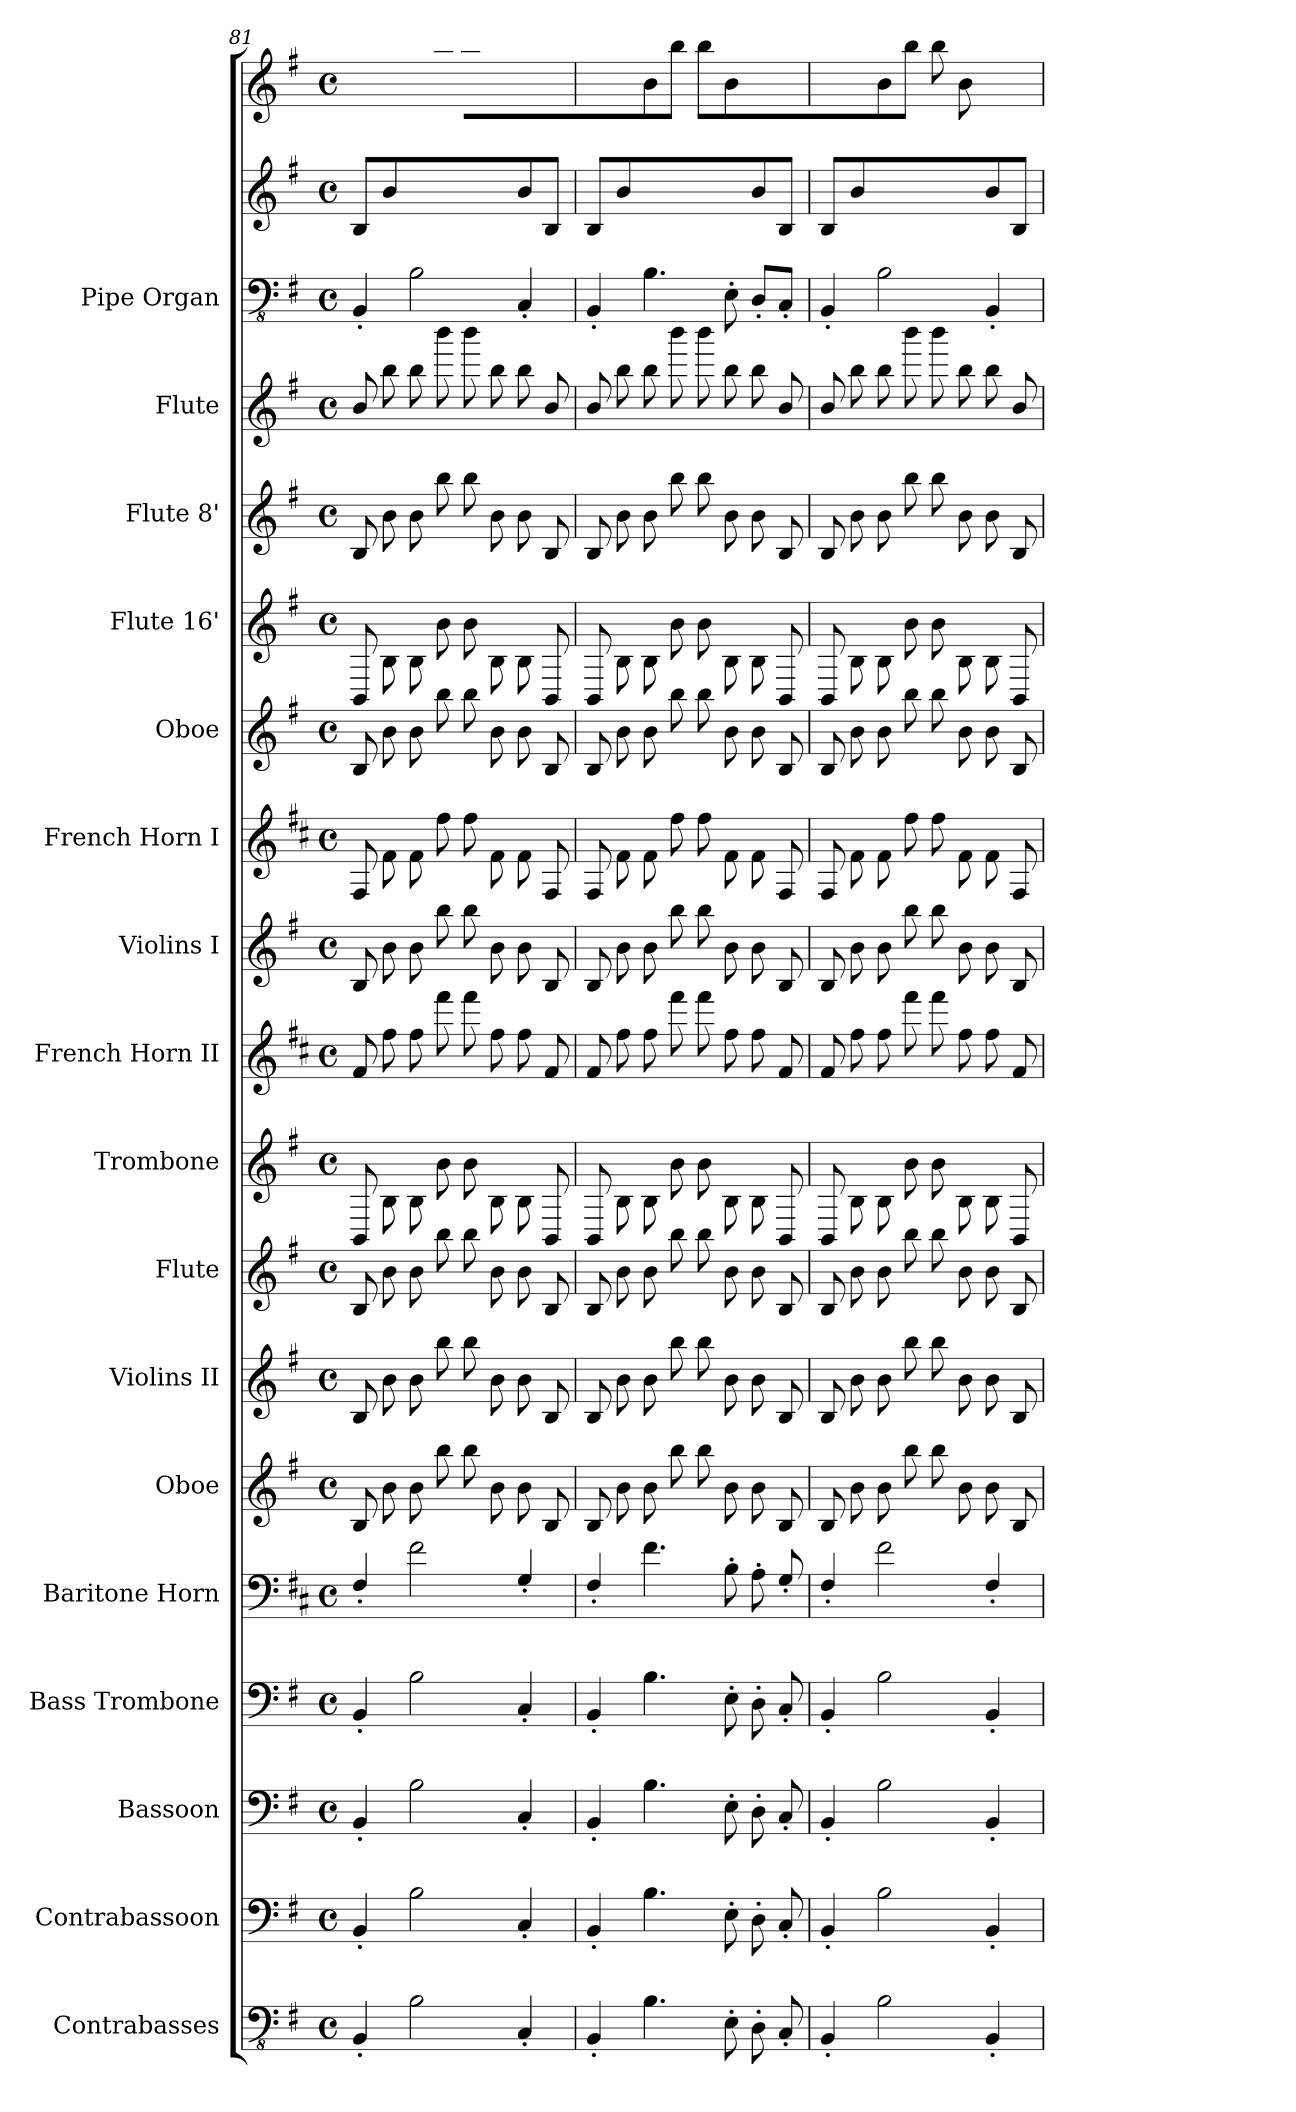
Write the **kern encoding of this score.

**kern	**kern	**kern	**kern	**kern	**kern	**kern	**kern	**kern	**kern	**kern	**kern	**kern	**kern	**kern	**kern	**kern	**kern	**kern
*part17	*part16	*part15	*part14	*part13	*part12	*part11	*part10	*part9	*part8	*part7	*part6	*part5	*part4	*part3	*part2	*part1	*part1	*part1
*staff19	*staff18	*staff17	*staff16	*staff15	*staff14	*staff13	*staff12	*staff11	*staff10	*staff9	*staff8	*staff7	*staff6	*staff5	*staff4	*staff3	*staff2	*staff1
*I"Contrabasses	*I"Contrabassoon	*I"Bassoon	*I"Bass Trombone	*I"Baritone Horn	*I"Oboe	*I"Violins II	*I"Flute	*I"Trombone	*I"French Horn II	*I"Violins I	*I"French Horn I	*I"Oboe	*I"Flute 16'	*I"Flute 8'	*I"Flute	*I"Pipe Organ	*	*
*I'Cbs.	*I'Cbsn.	*I'Bsn.	*I'B. Tbn.	*I'Bar. Hn.	*I'Ob.	*I'Vlns. II	*I'Fl.	*I'Tbn.	*I'Fr. Hrn. II	*I'Vlns. I	*I'Fr. Hrn. I	*I'Ob.	*I'Fl. 16'	*I'Fl. 8'	*I'Fl.	*I'Org.	*	*
*clefFv4	*clefF4	*clefF4	*clefF4	*clefF4	*clefG2	*clefG2	*clefG2	*clefG2	*clefG2	*clefG2	*clefG2	*clefG2	*clefG2	*clefG2	*clefG2	*clefFv4	*clefG2	*clefG2
*	*ITrd7c12	*	*	*ITrd4c7	*	*	*	*	*ITrd4c7	*	*ITrd4c7	*	*	*	*	*	*	*
*k[f#]	*k[f#]	*k[f#]	*k[f#]	*k[f#]	*k[f#]	*k[f#]	*k[f#]	*k[f#]	*k[f#]	*k[f#]	*k[f#]	*k[f#]	*k[f#]	*k[f#]	*k[f#]	*k[f#]	*k[f#]	*k[f#]
*M4/4	*M4/4	*M4/4	*M4/4	*M4/4	*M4/4	*M4/4	*M4/4	*M4/4	*M4/4	*M4/4	*M4/4	*M4/4	*M4/4	*M4/4	*M4/4	*M4/4	*M4/4	*M4/4
*met(c)	*met(c)	*met(c)	*met(c)	*met(c)	*met(c)	*met(c)	*met(c)	*met(c)	*met(c)	*met(c)	*met(c)	*met(c)	*met(c)	*met(c)	*met(c)	*met(c)	*met(c)	*met(c)
=81	=81	=81	=81	=81	=81	=81	=81	=81	=81	=81	=81	=81	=81	=81	=81	=81	=81	=81
*	*	*	*	*	*	*	*	*	*	*	*	*	*	*	*	*	*^	*
4BBB'!/	4BBB'!/	4BB'!/	4BB'!/	4BB'!/	8B!/	8B!/	8B!/	8BB!/	8B!/	8B!/	8BB!/	8B/	8BB!/	8B!/	8b/	4BBB'/	8B/L	1ryy	4ryy
.	.	.	.	.	8b!\	8b!\	8b!\	8B!\	8b!\	8b!\	8B!\	8b\	8B!\	8b!\	8bb\	.	8b/	.	.
2BB!\	2BB!\	2B!\	2B!\	2B!\	8b!\	8b!\	8b!\	8B!\	8b!\	8b!\	8B!\	8b\	8B!\	8b!\	8bb\	2BB\	2ryy	.	8b\
.	.	.	.	.	8bb!\	8bb!\	8bb!\	8b!\	8bb!\	8bb!\	8b!\	8bb\	8b!\	8bb!\	8bbb\	.	.	.	8bb\J
.	.	.	.	.	8bb!\	8bb!\	8bb!\	8b!\	8bb!\	8bb!\	8b!\	8bb\	8b!\	8bb!\	8bbb\	.	.	.	8bb\L
.	.	.	.	.	8b!\	8b!\	8b!\	8B!\	8b!\	8b!\	8B!\	8b\	8B!\	8b!\	8bb\	.	.	.	8b\
4CC'!/	4CC'!/	4C'!/	4C'!/	4C'!/	8b!\	8b!\	8b!\	8B!\	8b!\	8b!\	8B!\	8b\	8B!\	8b!\	8bb\	4CC'/	8b/	.	4ryy
.	.	.	.	.	8B!/	8B!/	8B!/	8BB!/	8B!/	8B!/	8BB!/	8B/	8BB!/	8B!/	8b/	.	8B/J	.	.
=82	=82	=82	=82	=82	=82	=82	=82	=82	=82	=82	=82	=82	=82	=82	=82	=82	=82	=82	=82
4BBB'!/	4BBB'!/	4BB'!/	4BB'!/	4BB'!/	8B!/	8B!/	8B!/	8BB!/	8B!/	8B!/	8BB!/	8B/	8BB!/	8B!/	8b/	4BBB'/	8B/L	1ryy	4ryy
.	.	.	.	.	8b!\	8b!\	8b!\	8B!\	8b!\	8b!\	8B!\	8b\	8B!\	8b!\	8bb\	.	8b/	.	.
4.BB!\	4.BB!\	4.B!\	4.B!\	4.B!\	8b!\	8b!\	8b!\	8B!\	8b!\	8b!\	8B!\	8b\	8B!\	8b!\	8bb\	4.BB\	2ryy	.	8b\
.	.	.	.	.	8bb!\	8bb!\	8bb!\	8b!\	8bb!\	8bb!\	8b!\	8bb\	8b!\	8bb!\	8bbb\	.	.	.	8bb\J
.	.	.	.	.	8bb!\	8bb!\	8bb!\	8b!\	8bb!\	8bb!\	8b!\	8bb\	8b!\	8bb!\	8bbb\	.	.	.	8bb\L
8EE'!\	8EE'!\	8E'!\	8E'!\	8E'!\	8b!\	8b!\	8b!\	8B!\	8b!\	8b!\	8B!\	8b\	8B!\	8b!\	8bb\	8EE'\	.	.	8b\
8DD'!\	8DD'!\	8D'!\	8D'!\	8D'!\	8b!\	8b!\	8b!\	8B!\	8b!\	8b!\	8B!\	8b\	8B!\	8b!\	8bb\	8DD'/L	8b/	.	4ryy
8CC'!/	8CC'!/	8C'!/	8C'!/	8C'!/	8B!/	8B!/	8B!/	8BB!/	8B!/	8B!/	8BB!/	8B/	8BB!/	8B!/	8b/	8CC'/J	8B/J	.	.
=83	=83	=83	=83	=83	=83	=83	=83	=83	=83	=83	=83	=83	=83	=83	=83	=83	=83	=83	=83
4BBB'!/	4BBB'!/	4BB'!/	4BB'!/	4BB'!/	8B!/	8B!/	8B!/	8BB!/	8B!/	8B!/	8BB!/	8B/	8BB!/	8B!/	8b/	4BBB'/	8B/L	1ryy	4ryy
.	.	.	.	.	8b!\	8b!\	8b!\	8B!\	8b!\	8b!\	8B!\	8b\	8B!\	8b!\	8bb\	.	8b/	.	.
2BB!\	2BB!\	2B!\	2B!\	2B!\	8b!\	8b!\	8b!\	8B!\	8b!\	8b!\	8B!\	8b\	8B!\	8b!\	8bb\	2BB\	2ryy	.	8b\
.	.	.	.	.	8bb!\	8bb!\	8bb!\	8b!\	8bb!\	8bb!\	8b!\	8bb\	8b!\	8bb!\	8bbb\	.	.	.	8bb\J
.	.	.	.	.	8bb!\	8bb!\	8bb!\	8b!\	8bb!\	8bb!\	8b!\	8bb\	8b!\	8bb!\	8bbb\	.	.	.	8bb\L
.	.	.	.	.	8b!\	8b!\	8b!\	8B!\	8b!\	8b!\	8B!\	8b\	8B!\	8b!\	8bb\	.	.	.	8b\
4BBB'!/	4BBB'!/	4BB'!/	4BB'!/	4BB'!/	8b!\	8b!\	8b!\	8B!\	8b!\	8b!\	8B!\	8b\	8B!\	8b!\	8bb\	4BBB'/	8b/	.	4ryy
.	.	.	.	.	8B!/	8B!/	8B!/	8BB!/	8B!/	8B!/	8BB!/	8B/	8BB!/	8B!/	8b/	.	8B/J	.	.
*	*	*	*	*	*	*	*	*	*	*	*	*	*	*	*	*	*v	*v	*
=	=	=	=	=	=	=	=	=	=	=	=	=	=	=	=	=	=	=
*-	*-	*-	*-	*-	*-	*-	*-	*-	*-	*-	*-	*-	*-	*-	*-	*-	*-	*-
